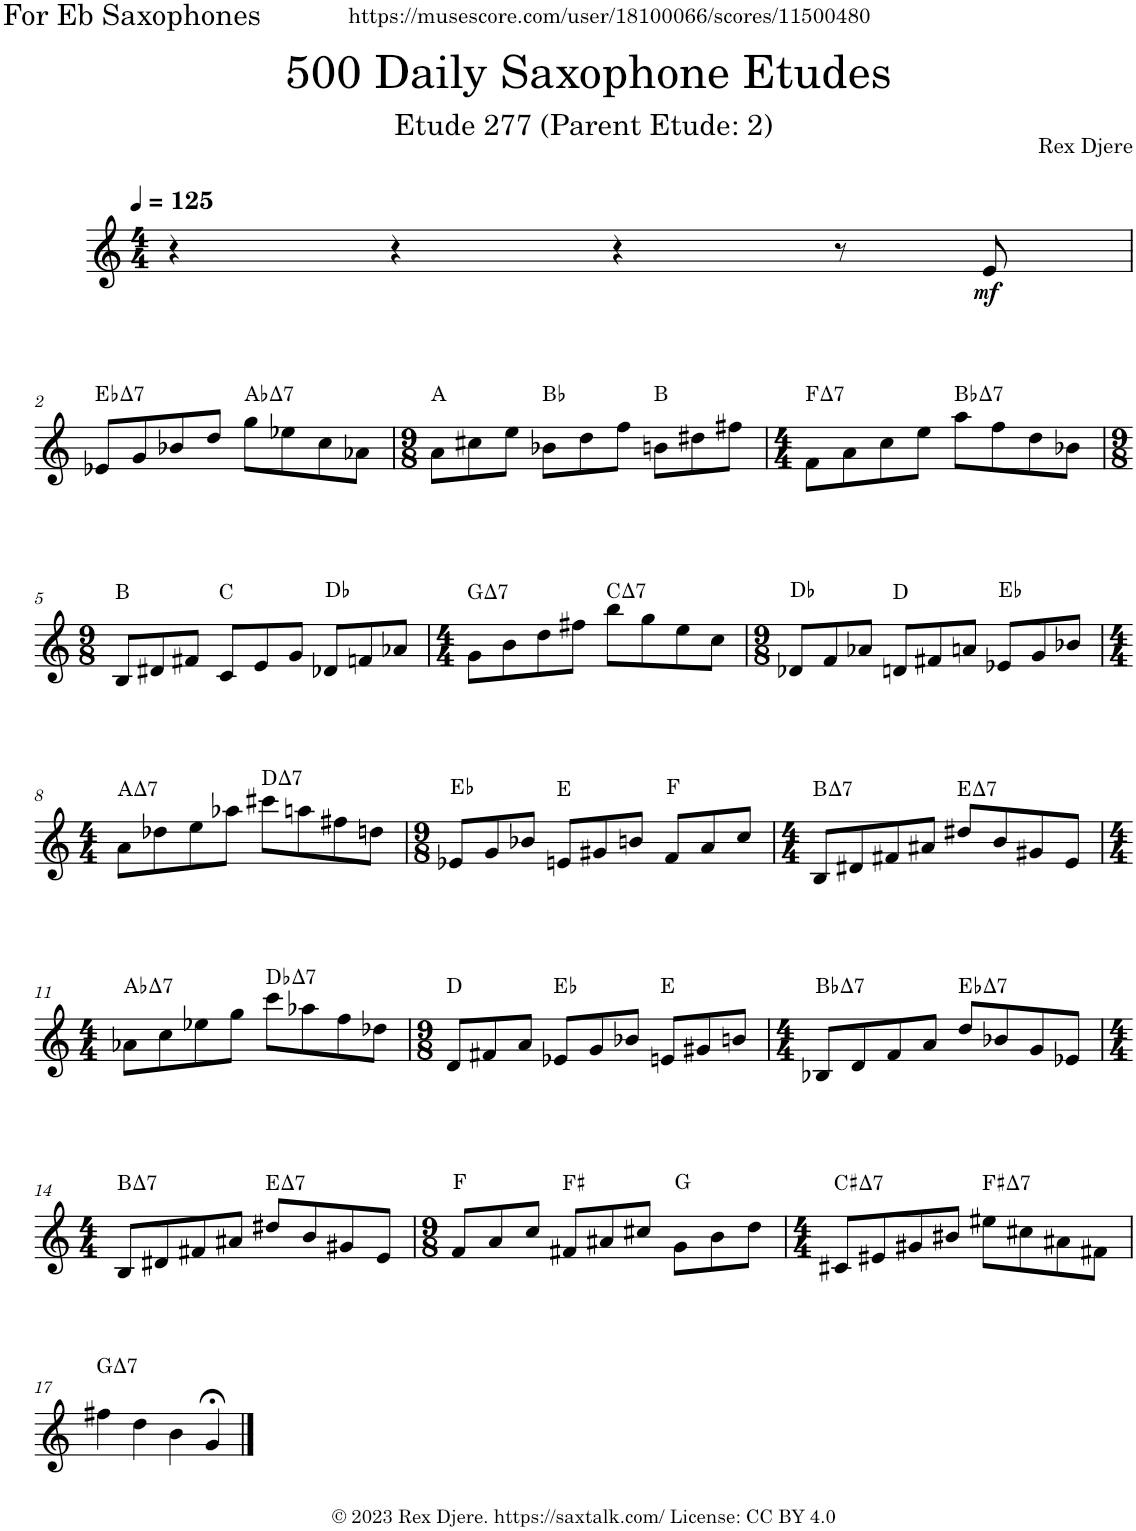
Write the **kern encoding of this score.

**kern	**dynam	**harte
*part1	*part1	*part1
*staff1	*staff1	*
*I"Alto Saxophone	*	*
*I'A. Sax.	*	*
*clefG2	*	*
*Trd5c9	*	*
*k[]	*	*
*M4/4	*	*
*MM125	*	*
=1	=1	=1
4r	.	.
4r	.	.
4r	.	.
8r	.	.
!	!LO:DY:b	!
8e/	mf	.
!!LO:LB:g=z
=2	=2	=2
!	!	!LO:H:kt=7
8e-X/L	.	Eb:maj7
8g/	.	.
8b-X/	.	.
8dd/J	.	.
!	!	!LO:H:kt=7
8gg\L	.	Ab:maj7
8ee-X\	.	.
8cc\	.	.
8a-X\J	.	.
=3	=3	=3
*M9/8	*	*
8a\L	.	A:maj
8cc#X\	.	.
8ee\J	.	.
8b-X\L	.	Bb:maj
8dd\	.	.
8ff\J	.	.
8bn\L	.	B:maj
8dd#X\	.	.
8ff#X\J	.	.
=4	=4	=4
*M4/4	*	*
!	!	!LO:H:kt=7
8f\L	.	F:maj7
8a\	.	.
8cc\	.	.
8ee\J	.	.
!	!	!LO:H:kt=7
8aa\L	.	Bb:maj7
8ff\	.	.
8dd\	.	.
8b-X\J	.	.
!!LO:LB:g=z
=5	=5	=5
*M9/8	*	*
8B/L	.	B:maj
8d#X/	.	.
8f#X/J	.	.
8c/L	.	C:maj
8e/	.	.
8g/J	.	.
8d-X/L	.	Db:maj
8fn/	.	.
8a-X/J	.	.
=6	=6	=6
*M4/4	*	*
!	!	!LO:H:kt=7
8g\L	.	G:maj7
8b\	.	.
8dd\	.	.
8ff#X\J	.	.
!	!	!LO:H:kt=7
8bb\L	.	C:maj7
8gg\	.	.
8ee\	.	.
8cc\J	.	.
=7	=7	=7
*M9/8	*	*
8d-X/L	.	Db:maj
8f/	.	.
8a-X/J	.	.
8dn/L	.	D:maj
8f#X/	.	.
8an/J	.	.
8e-X/L	.	Eb:maj
8g/	.	.
8b-X/J	.	.
!!LO:LB:g=z
=8	=8	=8
*M4/4	*	*
!	!	!LO:H:kt=7
8a\L	.	A:maj7
8dd-X\	.	.
8ee\	.	.
8aa-X\J	.	.
!	!	!LO:H:kt=7
8ccc#X\L	.	D:maj7
8aan\	.	.
8ff#X\	.	.
8ddn\J	.	.
=9	=9	=9
*M9/8	*	*
8e-X/L	.	Eb:maj
8g/	.	.
8b-X/J	.	.
8en/L	.	E:maj
8g#X/	.	.
8bn/J	.	.
8f/L	.	F:maj
8a/	.	.
8cc/J	.	.
=10	=10	=10
*M4/4	*	*
!	!	!LO:H:kt=7
8B/L	.	B:maj7
8d#X/	.	.
8f#X/	.	.
8a#X/J	.	.
!	!	!LO:H:kt=7
8dd#X/L	.	E:maj7
8b/	.	.
8g#X/	.	.
8e/J	.	.
!!LO:LB:g=z
=11	=11	=11
*M4/4	*	*
!	!	!LO:H:kt=7
8a-X\L	.	Ab:maj7
8cc\	.	.
8ee-X\	.	.
8gg\J	.	.
!	!	!LO:H:kt=7
8ccc\L	.	Db:maj7
8aa-X\	.	.
8ff\	.	.
8dd-X\J	.	.
=12	=12	=12
*M9/8	*	*
8d/L	.	D:maj
8f#X/	.	.
8a/J	.	.
8e-X/L	.	Eb:maj
8g/	.	.
8b-X/J	.	.
8en/L	.	E:maj
8g#X/	.	.
8bn/J	.	.
=13	=13	=13
*M4/4	*	*
!	!	!LO:H:kt=7
8B-X/L	.	Bb:maj7
8d/	.	.
8f/	.	.
8a/J	.	.
!	!	!LO:H:kt=7
8dd/L	.	Eb:maj7
8b-X/	.	.
8g/	.	.
8e-X/J	.	.
!!LO:LB:g=z
=14	=14	=14
*M4/4	*	*
!	!	!LO:H:kt=7
8B/L	.	B:maj7
8d#X/	.	.
8f#X/	.	.
8a#X/J	.	.
!	!	!LO:H:kt=7
8dd#X/L	.	E:maj7
8b/	.	.
8g#X/	.	.
8e/J	.	.
=15	=15	=15
*M9/8	*	*
8f/L	.	F:maj
8a/	.	.
8cc/J	.	.
8f#X/L	.	F#:maj
8a#X/	.	.
8cc#X/J	.	.
8g\L	.	G:maj
8b\	.	.
8dd\J	.	.
=16	=16	=16
*M4/4	*	*
!	!	!LO:H:kt=7
8c#X/L	.	C#:maj7
8e#X/	.	.
8g#X/	.	.
8b#X/J	.	.
!	!	!LO:H:kt=7
8ee#X\L	.	F#:maj7
8cc#X\	.	.
8a#X\	.	.
8f#X\J	.	.
!!LO:LB:g=z
=17	=17	=17
!	!	!LO:H:kt=7
4ff#X\	.	G:maj7
4dd\	.	.
4b\	.	.
4g;</	.	.
==	==	==
*-	*-	*-
